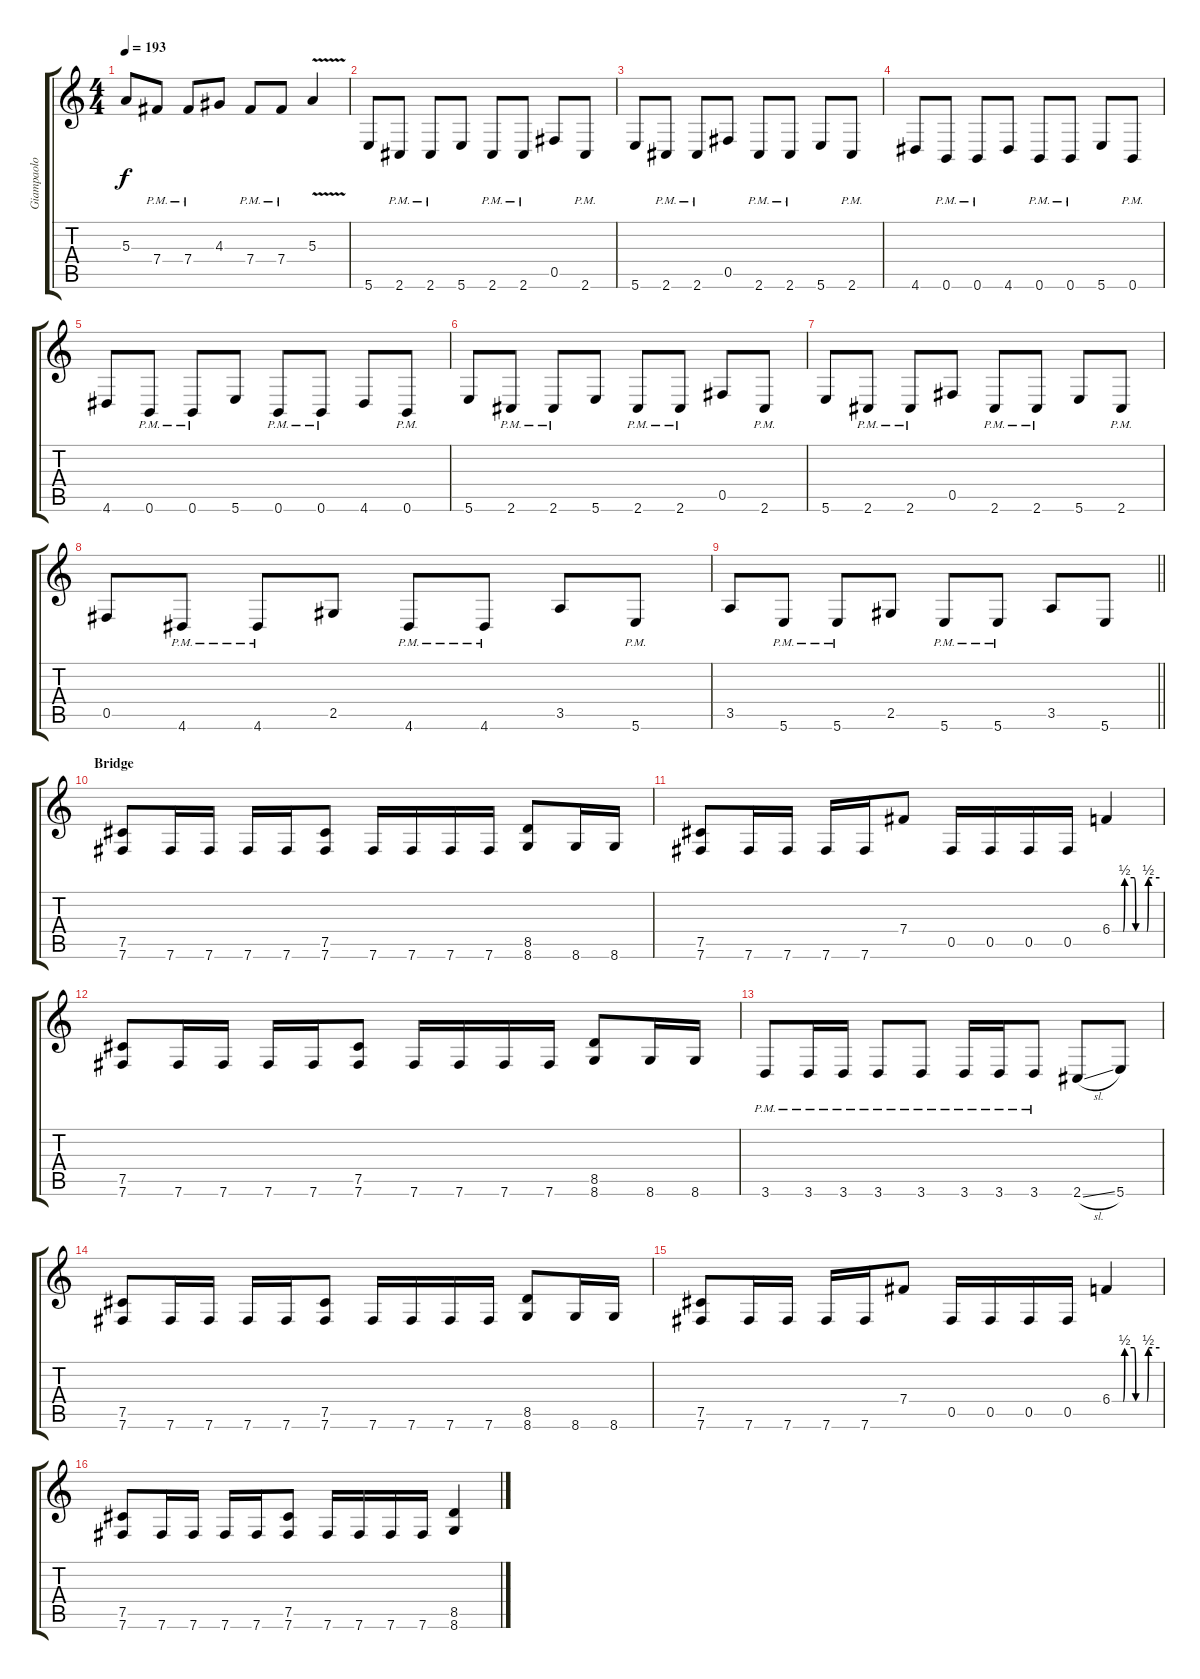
\track ("Giampaolo Caprino (6-String)" "Giampaolo ") {instrument overdrivenguitar}
\staff {score tabs}
\tuning (Db4 Ab3 E3 B2 Gb2 B1) {hide}
\ts (4 4)
\tempo 193
\clef g2
\ks c
5.3.8{dy f} 7.4{pm}.8 7.4{pm}.8 4.3.8 7.4{pm}.8 7.4{pm}.8 5.3{v}.4 |
5.6.8 2.6{pm}.8 2.6{pm}.8 5.6.8 2.6{pm}.8 2.6{pm}.8 0.5.8 2.6{pm}.8 |
5.6.8 2.6{pm}.8 2.6{pm}.8 0.5.8 2.6{pm}.8 2.6{pm}.8 5.6.8 2.6{pm}.8 |
4.6.8 0.6{pm}.8 0.6{pm}.8 4.6.8 0.6{pm}.8 0.6{pm}.8 5.6.8 0.6{pm}.8 |
4.6.8 0.6{pm}.8 0.6{pm}.8 5.6.8 0.6{pm}.8 0.6{pm}.8 4.6.8 0.6{pm}.8 |
5.6.8 2.6{pm}.8 2.6{pm}.8 5.6.8 2.6{pm}.8 2.6{pm}.8 0.5.8 2.6{pm}.8 |
5.6.8 2.6{pm}.8 2.6{pm}.8 0.5.8 2.6{pm}.8 2.6{pm}.8 5.6.8 2.6{pm}.8 |
0.5.8 4.6{pm}.8 4.6{pm}.8 2.5.8 4.6{pm}.8 4.6{pm}.8 3.5.8 5.6{pm}.8 |
\barLineRight lightlight
3.5.8 5.6{pm}.8 5.6{pm}.8 2.5.8 5.6{pm}.8 5.6{pm}.8 3.5.8 5.6.8 |
\section ("" "Bridge")
(7.5 7.6).8 7.6.16 7.6.16 7.6.16 7.6.16 (7.5 7.6).8 7.6.16 7.6.16 7.6.16 7.6.16 (8.5 8.6).8 8.6.16 8.6.16 |
(7.5 7.6).8 7.6.16 7.6.16 7.6.16 7.6.16 7.4.8 0.5.16 0.5.16 0.5.16 0.5.16 6.4{be (custom 0 0 14 0 16 2 28 2 30 0 44 0 46 2 60 2)}.4 |
(7.5 7.6).8 7.6.16 7.6.16 7.6.16 7.6.16 (7.5 7.6).8 7.6.16 7.6.16 7.6.16 7.6.16 (8.5 8.6).8 8.6.16 8.6.16 |
3.6{pm}.8 3.6{pm}.16 3.6{pm}.16 3.6{pm}.8 3.6{pm}.8 3.6{pm}.16 3.6{pm}.16 3.6{pm}.8 2.6{sl}.8 5.6.8 |
(7.5 7.6).8 7.6.16 7.6.16 7.6.16 7.6.16 (7.5 7.6).8 7.6.16 7.6.16 7.6.16 7.6.16 (8.5 8.6).8 8.6.16 8.6.16 |
(7.5 7.6).8 7.6.16 7.6.16 7.6.16 7.6.16 7.4.8 0.5.16 0.5.16 0.5.16 0.5.16 6.4{be (custom 0 0 14 0 16 2 28 2 30 0 44 0 46 2 60 2)}.4 |
(7.5 7.6).8 7.6.16 7.6.16 7.6.16 7.6.16 (7.5 7.6).8 7.6.16 7.6.16 7.6.16 7.6.16 (8.5 8.6).4
